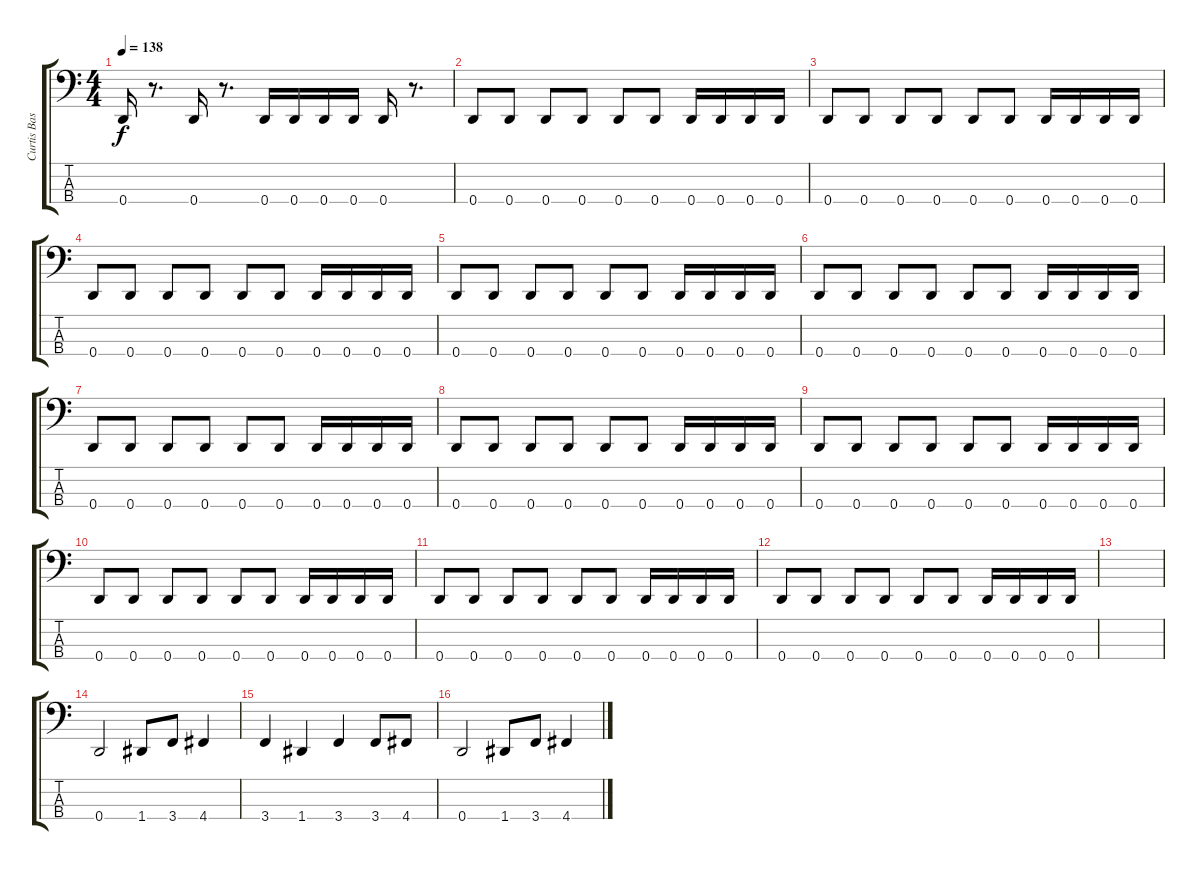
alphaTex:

\track ("Curtis Bass" "Curtis Bas") {instrument electricbassfinger}
\staff {score tabs}
\tuning (F2 C2 G1 D1) {hide}
\ts (4 4)
\tempo 138
\clef f4
\ks c
0.4.16{dy f} r.8{d} 0.4.16 r.8{d} 0.4.16 0.4.16 0.4.16 0.4.16 0.4.16 r.8{d} |
0.4.8 0.4.8 0.4.8 0.4.8 0.4.8 0.4.8 0.4.16 0.4.16 0.4.16 0.4.16 |
0.4.8 0.4.8 0.4.8 0.4.8 0.4.8 0.4.8 0.4.16 0.4.16 0.4.16 0.4.16 |
0.4.8 0.4.8 0.4.8 0.4.8 0.4.8 0.4.8 0.4.16 0.4.16 0.4.16 0.4.16 |
0.4.8 0.4.8 0.4.8 0.4.8 0.4.8 0.4.8 0.4.16 0.4.16 0.4.16 0.4.16 |
0.4.8 0.4.8 0.4.8 0.4.8 0.4.8 0.4.8 0.4.16 0.4.16 0.4.16 0.4.16 |
0.4.8 0.4.8 0.4.8 0.4.8 0.4.8 0.4.8 0.4.16 0.4.16 0.4.16 0.4.16 |
0.4.8 0.4.8 0.4.8 0.4.8 0.4.8 0.4.8 0.4.16 0.4.16 0.4.16 0.4.16 |
0.4.8 0.4.8 0.4.8 0.4.8 0.4.8 0.4.8 0.4.16 0.4.16 0.4.16 0.4.16 |
0.4.8 0.4.8 0.4.8 0.4.8 0.4.8 0.4.8 0.4.16 0.4.16 0.4.16 0.4.16 |
0.4.8 0.4.8 0.4.8 0.4.8 0.4.8 0.4.8 0.4.16 0.4.16 0.4.16 0.4.16 |
0.4.8 0.4.8 0.4.8 0.4.8 0.4.8 0.4.8 0.4.16 0.4.16 0.4.16 0.4.16 |
|
0.4.2 1.4.8 3.4.8 4.4.4 |
3.4.4 1.4.4 3.4.4 3.4.8 4.4.8 |
0.4.2 1.4.8 3.4.8 4.4.4
